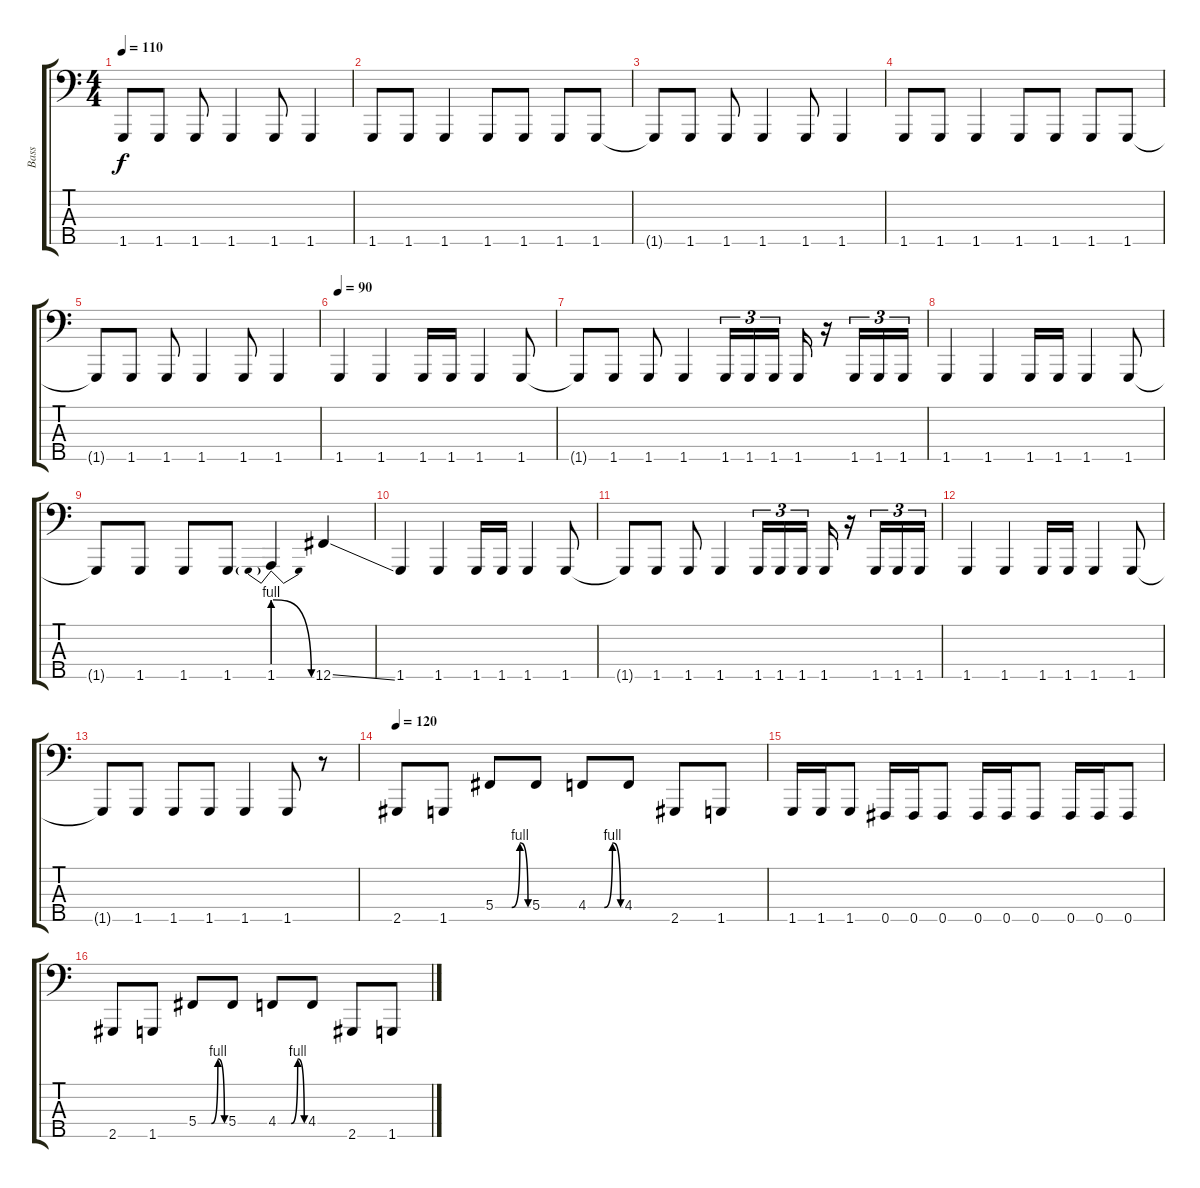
\track ("Bass" "Bass") {instrument electricbasspick}
\staff {score tabs}
\tuning (E2 B1 Gb1 Db1 Gb0) {hide}
\ts (4 4)
\tempo 110
\clef f4
\ks c
1.5{t}.8{dy f} 1.5.8 1.5.8 1.5.4 1.5.8 1.5.4 |
1.5.8 1.5.8 1.5.4 1.5.8 1.5.8 1.5.8 1.5.8 |
1.5{t}.8 1.5.8 1.5.8 1.5.4 1.5.8 1.5.4 |
1.5.8 1.5.8 1.5.4 1.5.8 1.5.8 1.5.8 1.5.8 |
1.5{t}.8 1.5.8 1.5.8 1.5.4 1.5.8 1.5.4 |
\tempo 90
1.5.4 1.5.4 1.5.16 1.5.16 1.5.4 1.5.8 |
1.5{t}.8 1.5.8 1.5.8 1.5.4 1.5.16{tu (3 2)} 1.5.16{tu (3 2)} 1.5.16{tu (3 2)} 1.5.16 r.16 1.5.16{tu (3 2)} 1.5.16{tu (3 2)} 1.5.16{tu (3 2)} |
1.5.4 1.5.4 1.5.16 1.5.16 1.5.4 1.5.8 |
1.5{t}.8 1.5.8 1.5.8 1.5.8 1.5{be (prebendrelease 0 4 60 0)}.4 12.5{ss}.4 |
1.5.4 1.5.4 1.5.16 1.5.16 1.5.4 1.5.8 |
1.5{t}.8 1.5.8 1.5.8 1.5.4 1.5.16{tu (3 2)} 1.5.16{tu (3 2)} 1.5.16{tu (3 2)} 1.5.16 r.16 1.5.16{tu (3 2)} 1.5.16{tu (3 2)} 1.5.16{tu (3 2)} |
1.5.4 1.5.4 1.5.16 1.5.16 1.5.4 1.5.8 |
1.5{t}.8 1.5.8 1.5.8 1.5.8 1.5.4 1.5.8 r.8 |
\tempo 120
2.5.8 1.5.8 5.4{be (custom 0 0 30 0 45 4 60 0)}.8 5.4.8 4.4{be (custom 0 0 30 0 45 4 60 0)}.8 4.4.8 2.5.8 1.5.8 |
1.5.16 1.5.16 1.5.8 0.5.16 0.5.16 0.5.8 0.5.16 0.5.16 0.5.8 0.5.16 0.5.16 0.5.8 |
2.5.8 1.5.8 5.4{be (custom 0 0 30 0 45 4 60 0)}.8 5.4.8 4.4{be (custom 0 0 30 0 45 4 60 0)}.8 4.4.8 2.5.8 1.5.8
